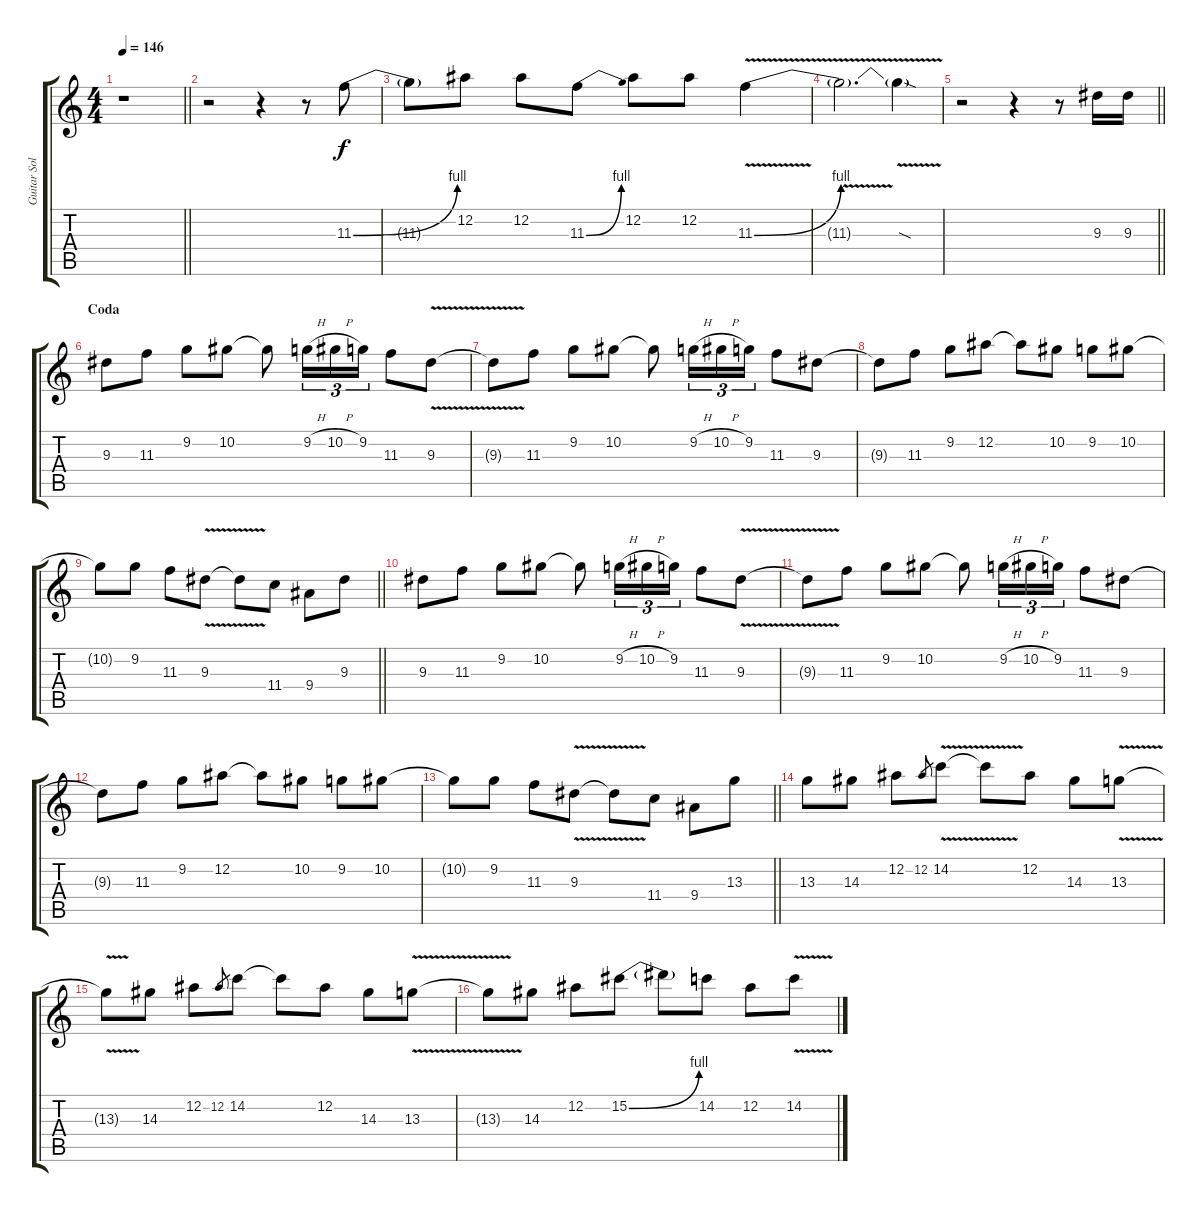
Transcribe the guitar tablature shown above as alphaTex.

\track ("Guitar Solo Right" "Guitar Sol") {instrument overdrivenguitar}
\staff {score tabs}
\tuning (Eb4 Bb3 Gb3 Db3 Ab2 Eb2) {hide}
\ts (4 4)
\tempo 146
\clef g2
\barLineRight lightlight
\ks c
r.1{dy f} |
r.2 r.4 r.8 11.3{be (bend 0 0 60 4)}.8 |
11.3{t}.8 12.2.8 12.2.8 11.3{be (bend 0 0 60 4)}.8 12.2.8 12.2.8 11.3{be (bend 0 0 60 4) v}.4 |
11.3{v t}.2{d} 11.3{sod t}.4 |
\barLineRight lightlight
r.2 r.4 r.8 9.3.16 9.3.16 |
\section ("" "Coda")
9.3.8 11.3.8 9.2.8 10.2.8 10.2{t}.8 9.2{h}.16{tu (3 2)} 10.2{h}.16{tu (3 2)} 9.2.16{tu (3 2)} 11.3.8 9.3{v}.8 |
9.3{t}.8 11.3.8 9.2.8 10.2.8 10.2{t}.8 9.2{h}.16{tu (3 2)} 10.2{h}.16{tu (3 2)} 9.2.16{tu (3 2)} 11.3.8 9.3.8 |
9.3{t}.8 11.3.8 9.2.8 12.2.8 12.2{t}.8 10.2.8 9.2.8 10.2.8 |
\barLineRight lightlight
10.2{t}.8 9.2.8 11.3.8 9.3{v}.8 9.3{t}.8 11.4.8 9.4.8 9.3.8 |
9.3.8 11.3.8 9.2.8 10.2.8 10.2{t}.8 9.2{h}.16{tu (3 2)} 10.2{h}.16{tu (3 2)} 9.2.16{tu (3 2)} 11.3.8 9.3{v}.8 |
9.3{t}.8 11.3.8 9.2.8 10.2.8 10.2{t}.8 9.2{h}.16{tu (3 2)} 10.2{h}.16{tu (3 2)} 9.2.16{tu (3 2)} 11.3.8 9.3.8 |
9.3{t}.8 11.3.8 9.2.8 12.2.8 12.2{t}.8 10.2.8 9.2.8 10.2.8 |
\barLineRight lightlight
10.2{t}.8 9.2.8 11.3.8 9.3{v}.8 9.3{t}.8 11.4.8 9.4.8 13.3.8 |
13.3.8 14.3.8 12.2.8 12.2.8{gr} 14.2{v}.8 14.2{t}.8 12.2.8 14.3.8 13.3{v}.8 |
13.3{t}.8 14.3.8 12.2.8 12.2.8{gr} 14.2.8 14.2{t}.8 12.2.8 14.3.8 13.3{v}.8 |
13.3{t}.8 14.3.8 12.2.8 15.2{be (bend 0 0 60 4)}.8 15.2{t}.8 14.2.8 12.2.8 14.2{v}.8
